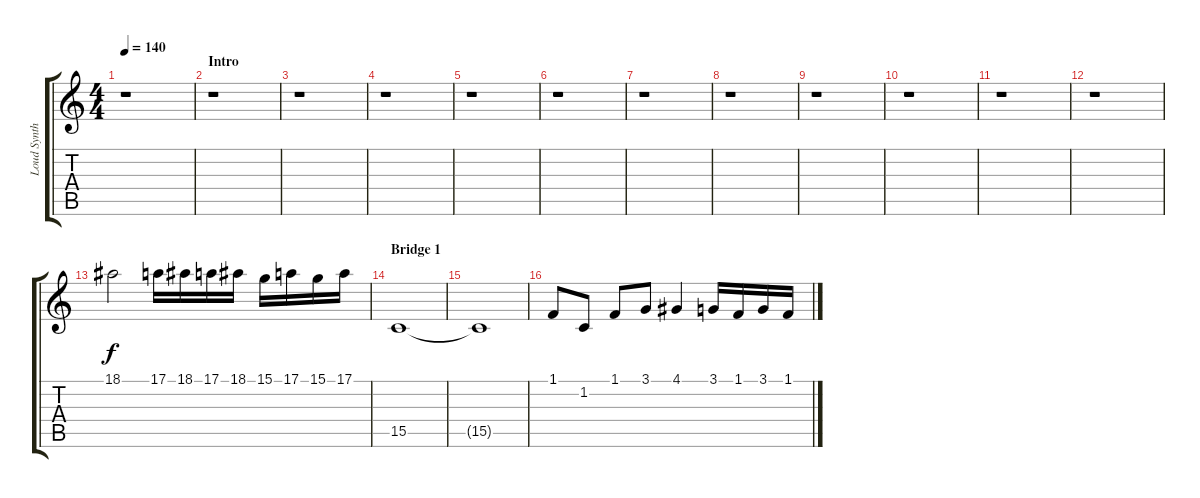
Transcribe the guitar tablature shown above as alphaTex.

\track ("Loud Synth " "Loud Synth") {instrument stringensemble1}
\staff {score tabs}
\tuning (E4 B3 G3 D3 A2 E2) {hide}
\ts (4 4)
\tempo 140
\clef g2
\ks c
r.1{dy f instrument stringensemble1} |
\section ("" "Intro")
r.1 |
r.1 |
r.1 |
r.1 |
r.1 |
r.1 |
r.1 |
r.1 |
r.1 |
r.1 |
r.1 |
18.1.2 17.1.16 18.1.16 17.1.16 18.1.16 15.1.16 17.1.16 15.1.16 17.1.16 |
\section ("" "Bridge 1")
15.5.1 |
15.5{t}.1 |
1.1.8 1.2.8 1.1.8 3.1.8 4.1.4 3.1.16 1.1.16 3.1.16 1.1.16
